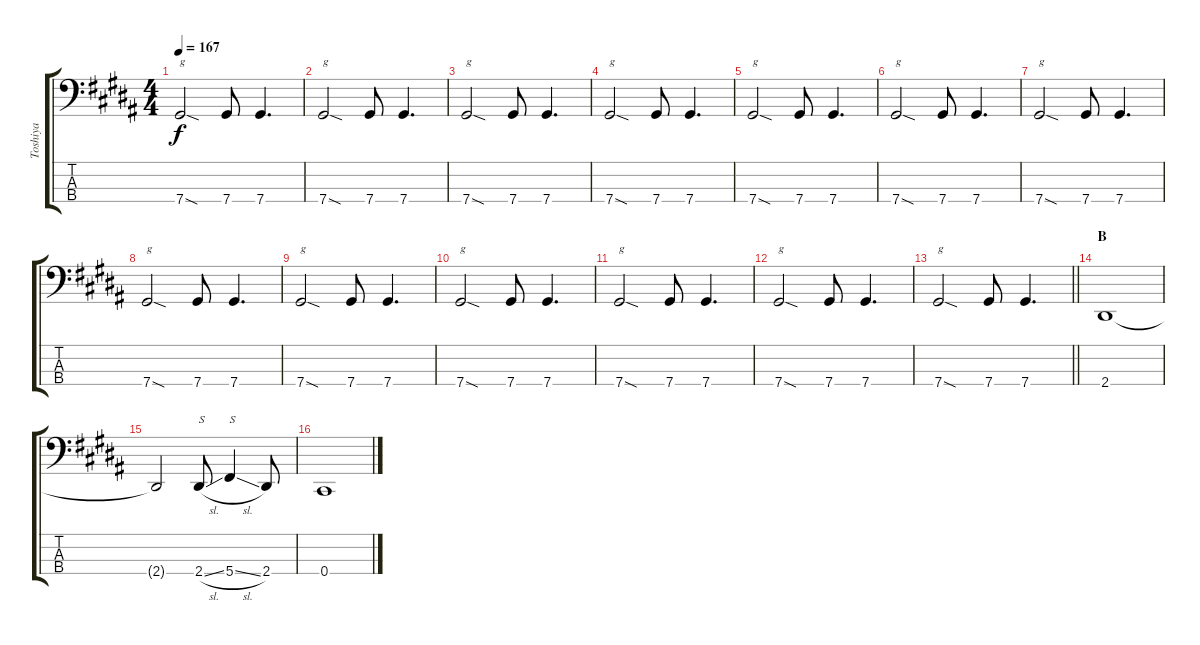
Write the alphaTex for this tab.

\track ("Toshiya" "Toshiya") {instrument electricbasspick}
\staff {score tabs}
\tuning (Gb2 Db2 Ab1 Db1) {hide}
\ts (4 4)
\tempo 167
\clef f4
\ks g#minor
7.4{sod}.2{txt "g" dy f} 7.4.8 7.4.4{d} |
7.4{sod}.2{txt "g"} 7.4.8 7.4.4{d} |
7.4{sod}.2{txt "g"} 7.4.8 7.4.4{d} |
7.4{sod}.2{txt "g"} 7.4.8 7.4.4{d} |
7.4{sod}.2{txt "g"} 7.4.8 7.4.4{d} |
7.4{sod}.2{txt "g"} 7.4.8 7.4.4{d} |
7.4{sod}.2{txt "g"} 7.4.8 7.4.4{d} |
7.4{sod}.2{txt "g"} 7.4.8 7.4.4{d} |
7.4{sod}.2{txt "g"} 7.4.8 7.4.4{d} |
7.4{sod}.2{txt "g"} 7.4.8 7.4.4{d} |
7.4{sod}.2{txt "g"} 7.4.8 7.4.4{d} |
7.4{sod}.2{txt "g"} 7.4.8 7.4.4{d} |
\barLineRight lightlight
7.4{sod}.2{txt "g"} 7.4.8 7.4.4{d} |
\section ("" "B")
2.4.1 |
2.4{t}.2 2.4{sl}.8{txt "S"} 5.4{sl}.4{txt "S"} 2.4.8 |
0.4.1
